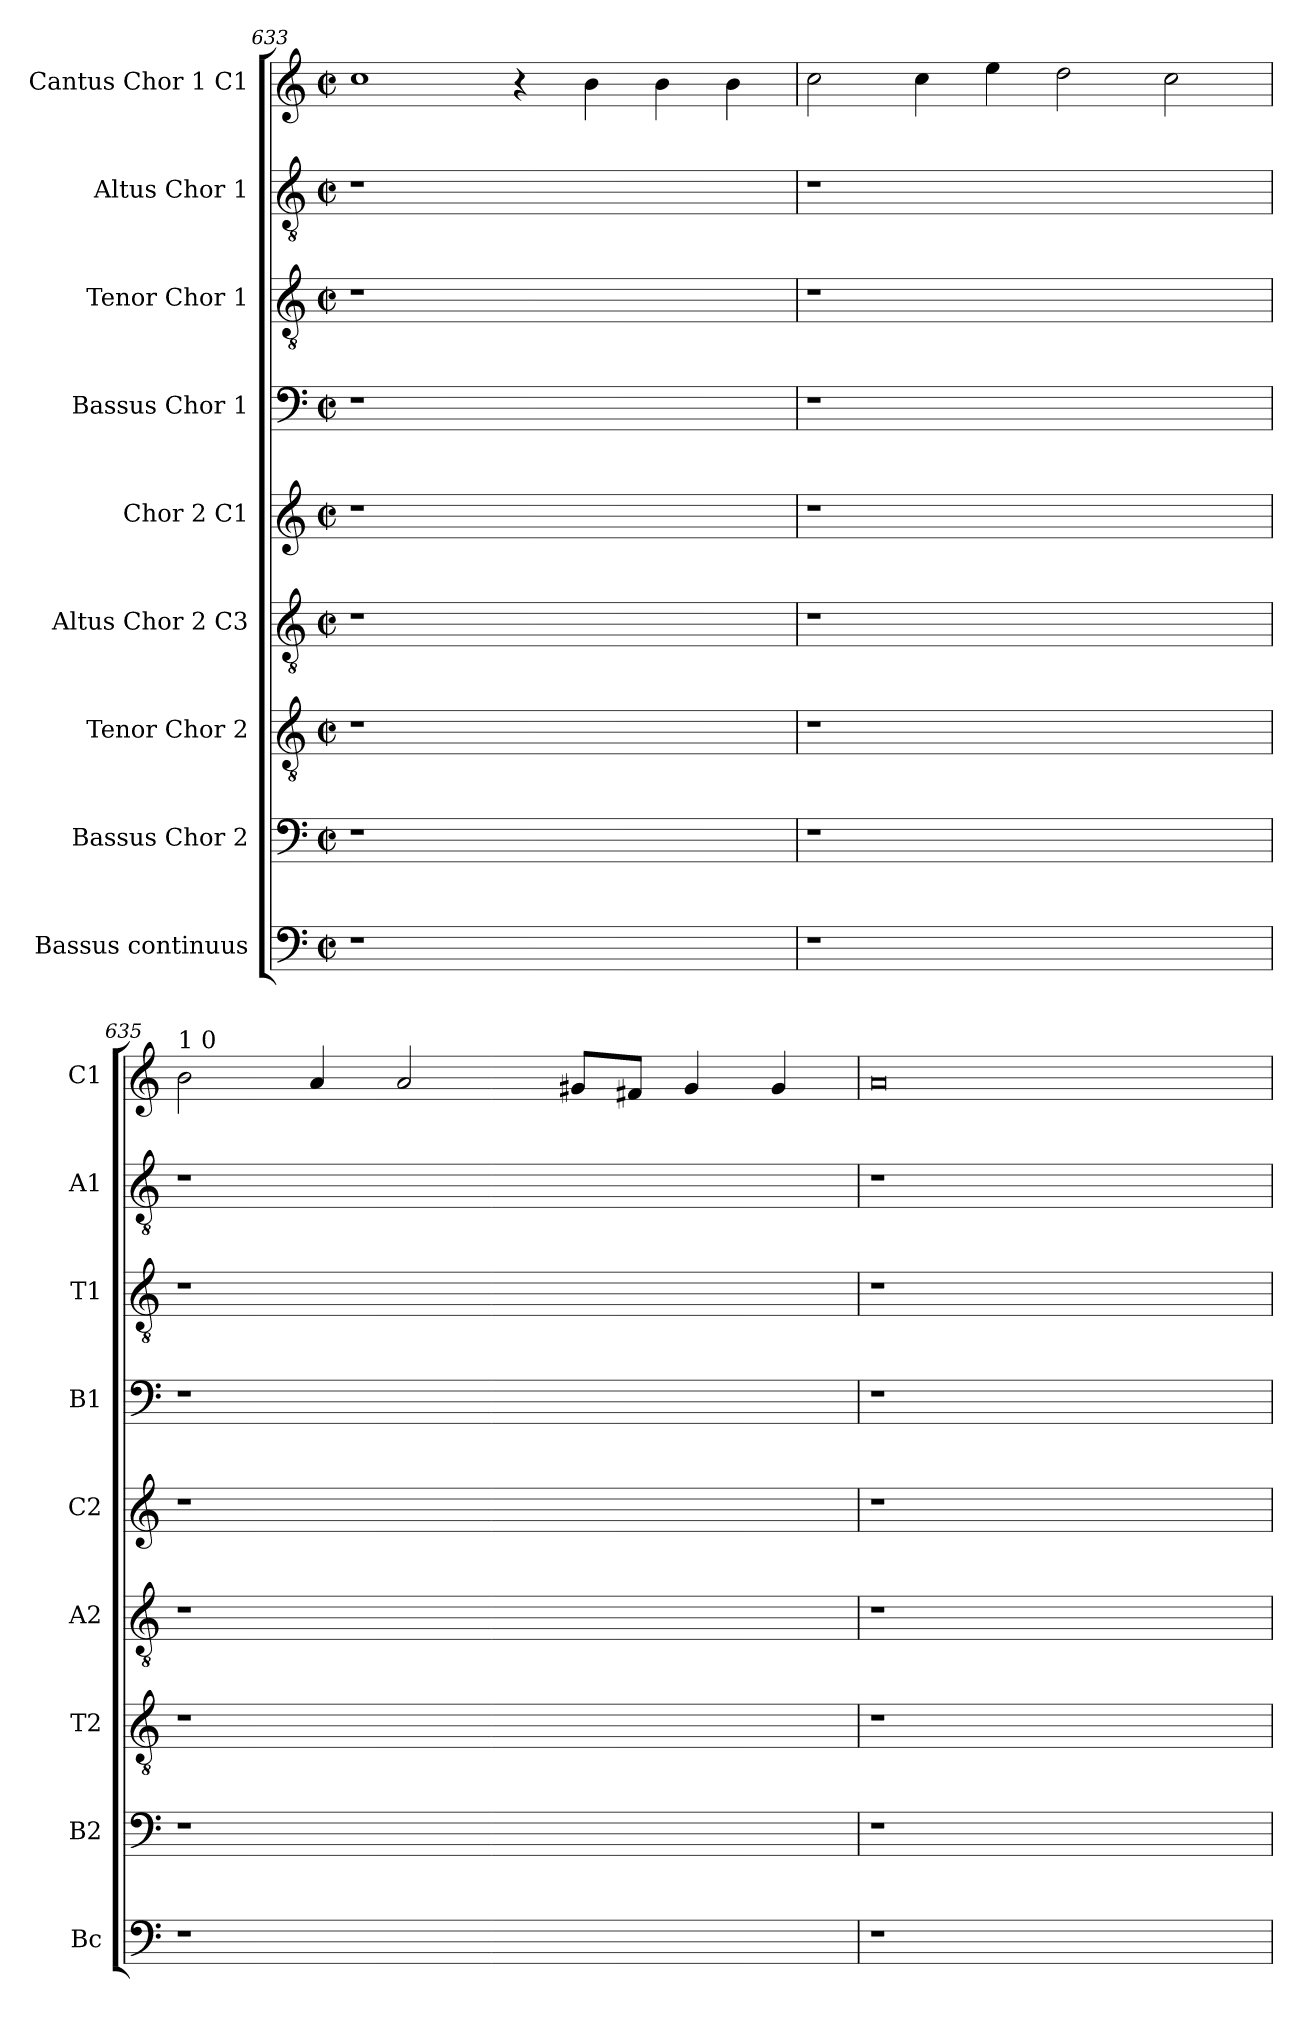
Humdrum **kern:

**kern	**kern	**kern	**kern	**kern	**kern	**kern	**kern	**kern
*part9	*part8	*part7	*part6	*part5	*part4	*part3	*part2	*part1
*staff9	*staff8	*staff7	*staff6	*staff5	*staff4	*staff3	*staff2	*staff1
*I"Bassus continuus	*I"Bassus Chor 2	*I"Tenor Chor 2	*I"Altus Chor 2 C3	*I"Chor 2 C1	*I"Bassus Chor 1	*I"Tenor Chor 1	*I"Altus Chor 1	*I"Cantus Chor 1 C1
*I'Bc	*I'B2	*I'T2	*I'A2	*I'C2	*I'B1	*I'T1	*I'A1	*I'C1
*clefF4	*clefF4	*clefGv2	*clefGv2	*clefG2	*clefF4	*clefGv2	*clefGv2	*clefG2
*ITrd7c12	*	*	*	*	*	*	*	*
*k[]	*k[]	*k[]	*k[]	*k[]	*k[]	*k[]	*k[]	*k[]
*C:	*C:	*C:	*C:	*C:	*C:	*C:	*C:	*C:
*M2/2	*M2/2	*M2/2	*M2/2	*M2/2	*M2/2	*M2/2	*M2/2	*M2/2
*met(c|)	*met(c|)	*met(c|)	*met(c|)	*met(c|)	*met(c|)	*met(c|)	*met(c|)	*met(c|)
=633	=633	=633	=633	=633	=633	=633	=633	=633
1r	1r	1r	1r	1r	1r	1r	1r	1cc
1ryy	1ryy	1ryy	1ryy	1ryy	1ryy	1ryy	1ryy	4r
.	.	.	.	.	.	.	.	4b\
.	.	.	.	.	.	.	.	4b\
.	.	.	.	.	.	.	.	4b\
=634	=634	=634	=634	=634	=634	=634	=634	=634
1r	1r	1r	1r	1r	1r	1r	1r	2cc\
.	.	.	.	.	.	.	.	4cc\
.	.	.	.	.	.	.	.	4ee\
1ryy	1ryy	1ryy	1ryy	1ryy	1ryy	1ryy	1ryy	2dd\
.	.	.	.	.	.	.	.	2cc\
!!LO:LB:g=z
=635	=635	=635	=635	=635	=635	=635	=635	=635
!	!	!	!	!	!	!	!	!LO:TX:a:t=1 0
1r	1r	1r	1r	1r	1r	1r	1r	2b\
.	.	.	.	.	.	.	.	4a/
.	.	.	.	.	.	.	.	2a/
1ryy	1ryy	1ryy	1ryy	1ryy	1ryy	1ryy	1ryy	.
.	.	.	.	.	.	.	.	8g#X/L
.	.	.	.	.	.	.	.	8f#X/J
.	.	.	.	.	.	.	.	4g#/
.	.	.	.	.	.	.	.	4g#/
=636	=636	=636	=636	=636	=636	=636	=636	=636
1r	1r	1r	1r	1r	1r	1r	1r	0a
1ryy	1ryy	1ryy	1ryy	1ryy	1ryy	1ryy	1ryy	.
=!	=!	=!	=!	=!	=!	=!	=!	=!
*-	*-	*-	*-	*-	*-	*-	*-	*-
